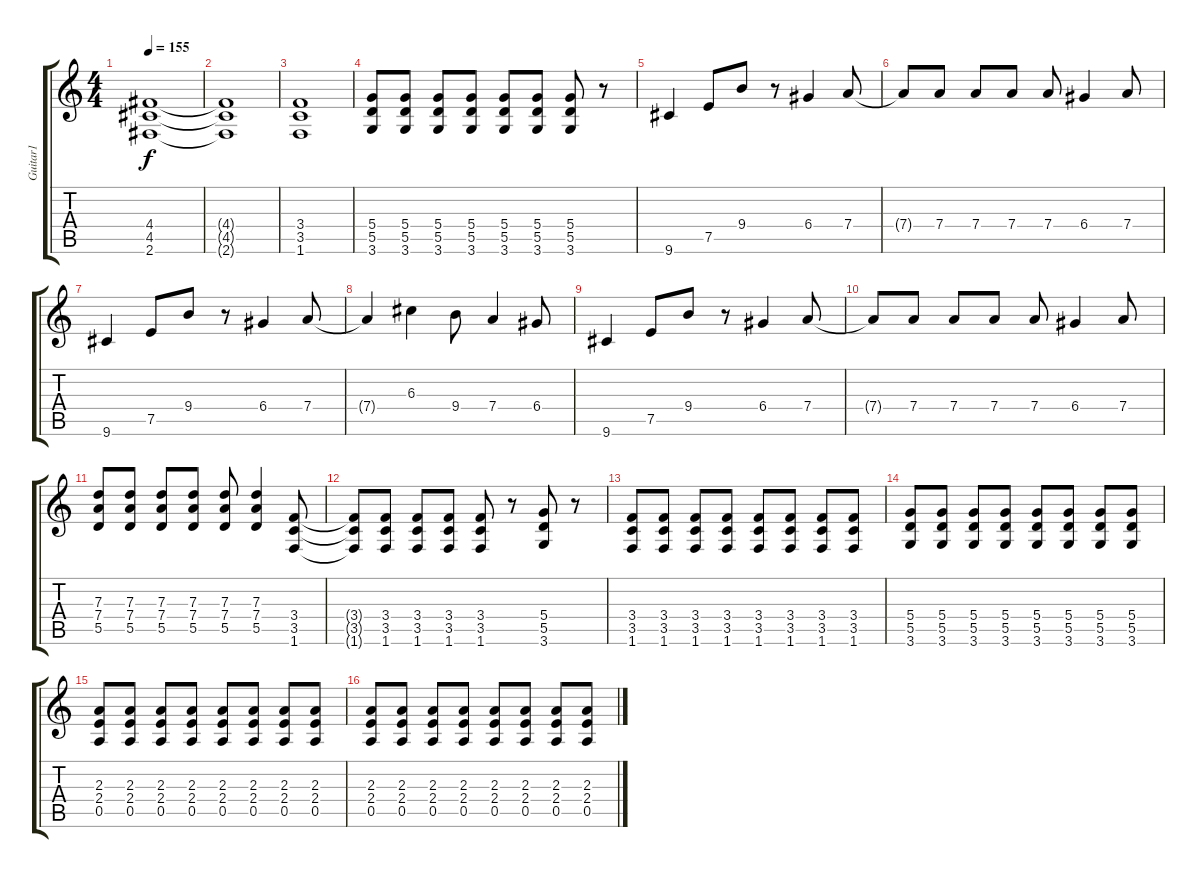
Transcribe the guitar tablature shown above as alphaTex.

\track ("Guitar1" "Guitar1") {instrument distortionguitar}
\staff {score tabs}
\tuning (E4 B3 G3 D3 A2 E2) {hide}
\ts (4 4)
\tempo 155
\clef g2
\ks c
(4.4 4.5 2.6).1{dy f} |
(4.4{t} 4.5{t} 2.6{t}).1 |
(3.4 3.5 1.6).1 |
(5.4 5.5 3.6).8 (5.4 5.5 3.6).8 (5.4 5.5 3.6).8 (5.4 5.5 3.6).8 (5.4 5.5 3.6).8 (5.4 5.5 3.6).8 (5.4 5.5 3.6).8 r.8 |
9.6.4 7.5.8 9.4.8 r.8 6.4.4 7.4.8 |
7.4{t}.8 7.4.8 7.4.8 7.4.8 7.4.8 6.4.4 7.4.8 |
9.6.4 7.5.8 9.4.8 r.8 6.4.4 7.4.8 |
7.4{t}.4 6.3.4 9.4.8 7.4.4 6.4.8 |
9.6.4 7.5.8 9.4.8 r.8 6.4.4 7.4.8 |
7.4{t}.8 7.4.8 7.4.8 7.4.8 7.4.8 6.4.4 7.4.8 |
(7.3 7.4 5.5).8 (7.3 7.4 5.5).8 (7.3 7.4 5.5).8 (7.3 7.4 5.5).8 (7.3 7.4 5.5).8 (7.3 7.4 5.5).4 (3.4 3.5 1.6).8 |
(3.4{t} 3.5{t} 1.6{t}).8 (3.4 3.5 1.6).8 (3.4 3.5 1.6).8 (3.4 3.5 1.6).8 (3.4 3.5 1.6).8 r.8 (5.4 5.5 3.6).8 r.8 |
(3.4 3.5 1.6).8 (3.4 3.5 1.6).8 (3.4 3.5 1.6).8 (3.4 3.5 1.6).8 (3.4 3.5 1.6).8 (3.4 3.5 1.6).8 (3.4 3.5 1.6).8 (3.4 3.5 1.6).8 |
(5.4 5.5 3.6).8 (5.4 5.5 3.6).8 (5.4 5.5 3.6).8 (5.4 5.5 3.6).8 (5.4 5.5 3.6).8 (5.4 5.5 3.6).8 (5.4 5.5 3.6).8 (5.4 5.5 3.6).8 |
(2.3 2.4 0.5).8 (2.3 2.4 0.5).8 (2.3 2.4 0.5).8 (2.3 2.4 0.5).8 (2.3 2.4 0.5).8 (2.3 2.4 0.5).8 (2.3 2.4 0.5).8 (2.3 2.4 0.5).8 |
(2.3 2.4 0.5).8 (2.3 2.4 0.5).8 (2.3 2.4 0.5).8 (2.3 2.4 0.5).8 (2.3 2.4 0.5).8 (2.3 2.4 0.5).8 (2.3 2.4 0.5).8 (2.3 2.4 0.5).8
